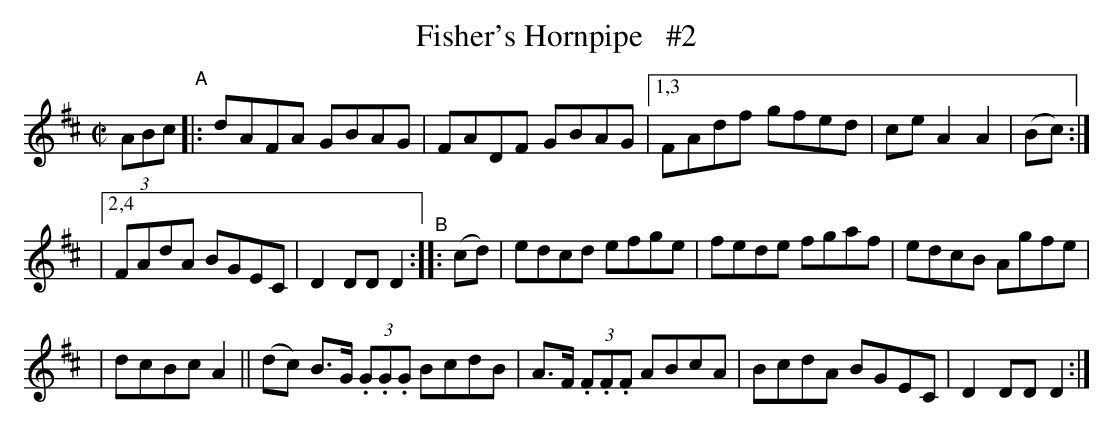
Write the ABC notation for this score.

X:1
T: Fisher's Hornpipe   #2
M: C|
L: 1/8
K: D
(3ABc "^A"|: dAFA GBAG | FADF GBAG |[1,3 FAdf gfed | ceA2 A2 | (Bc) :|
|[2,4 FAdA BGEC | D2DD D2 "^B":: (cd) | edcd efge | fede fgaf | edcB Agfe |
| dcBc A2 || (dc) B>G (3.G.G.G BcdB | A>F (3.F.F.F ABcA | BcdA BGEC | D2DD D2 :|
